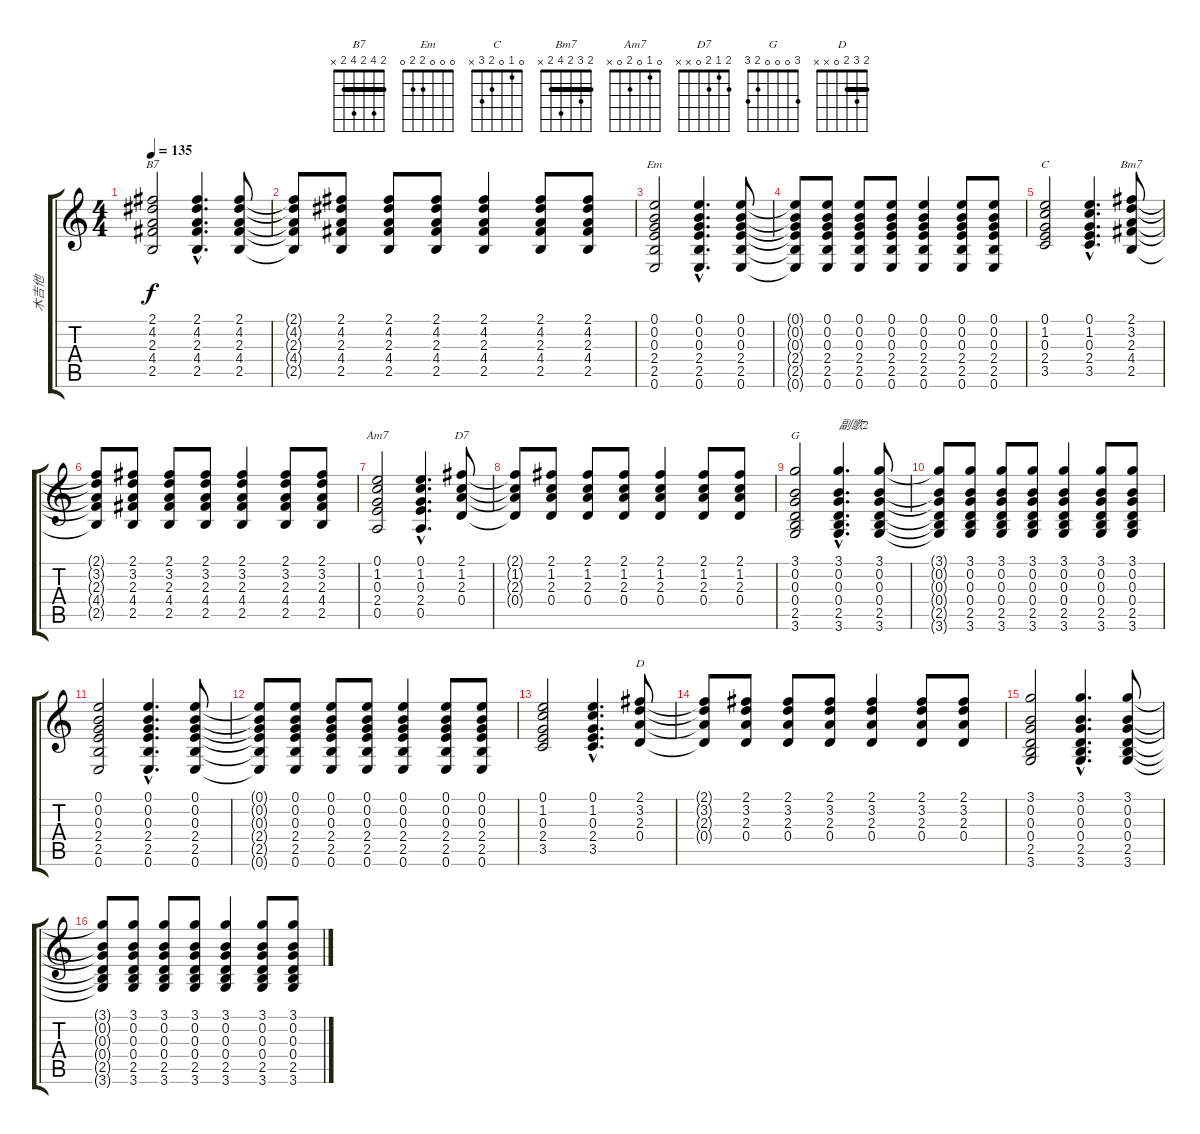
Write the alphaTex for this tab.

\track ("木吉他" "木吉他") {instrument acousticguitarnylon}
\staff {score tabs}
\tuning (E4 B3 G3 D3 A2 E2) {hide}
\chord ("B7" 2 4 2 4 2 x) {barre 2}
\chord ("Em" 0 0 0 2 2 0)
\chord ("C" 0 1 0 2 3 x)
\chord ("Bm7" 2 3 2 4 2 x) {barre 2}
\chord ("Am7" 0 1 0 2 0 x)
\chord ("D7" 2 1 2 0 x x)
\chord ("G" 3 0 0 0 2 3)
\chord ("D" 2 3 2 0 x x) {barre 2}
\ts (4 4)
\tempo 135
\clef g2
\ks c
(2.1 4.2 2.3 4.4 2.5).2{ch "B7" dy f} (2.1{hac} 4.2{hac} 2.3{hac} 4.4{hac} 2.5{hac}).4{d} (2.1 4.2 2.3 4.4 2.5).8 |
(2.1{t} 4.2{t} 2.3{t} 4.4{t} 2.5{t}).8 (2.1 4.2 2.3 4.4 2.5).8 (2.1 4.2 2.3 4.4 2.5).8 (2.1 4.2 2.3 4.4 2.5).8 (2.1 4.2 2.3 4.4 2.5).4 (2.1 4.2 2.3 4.4 2.5).8 (2.1 4.2 2.3 4.4 2.5).8 |
(0.1 0.2 0.3 2.4 2.5 0.6).2{ch "Em"} (0.1{hac} 0.2{hac} 0.3{hac} 2.4{hac} 2.5{hac} 0.6{hac}).4{d} (0.1 0.2 0.3 2.4 2.5 0.6).8 |
(0.1{t} 0.2{t} 0.3{t} 2.4{t} 2.5{t} 0.6{t}).8 (0.1 0.2 0.3 2.4 2.5 0.6).8 (0.1 0.2 0.3 2.4 2.5 0.6).8 (0.1 0.2 0.3 2.4 2.5 0.6).8 (0.1 0.2 0.3 2.4 2.5 0.6).4 (0.1 0.2 0.3 2.4 2.5 0.6).8 (0.1 0.2 0.3 2.4 2.5 0.6).8 |
(0.1 1.2 0.3 2.4 3.5).2{ch "C"} (0.1{hac} 1.2{hac} 0.3{hac} 2.4{hac} 3.5{hac}).4{d} (2.1 3.2 2.3 4.4 2.5).8{ch "Bm7"} |
(2.1{t} 3.2{t} 2.3{t} 4.4{t} 2.5{t}).8 (2.1 3.2 2.3 4.4 2.5).8 (2.1 3.2 2.3 4.4 2.5).8 (2.1 3.2 2.3 4.4 2.5).8 (2.1 3.2 2.3 4.4 2.5).4 (2.1 3.2 2.3 4.4 2.5).8 (2.1 3.2 2.3 4.4 2.5).8 |
(0.1 1.2 0.3 2.4 0.5).2{ch "Am7"} (0.1{hac} 1.2{hac} 0.3{hac} 2.4{hac} 0.5{hac}).4{d} (2.1 1.2 2.3 0.4).8{ch "D7"} |
(2.1{t} 1.2{t} 2.3{t} 0.4{t}).8 (2.1 1.2 2.3 0.4).8 (2.1 1.2 2.3 0.4).8 (2.1 1.2 2.3 0.4).8 (2.1 1.2 2.3 0.4).4 (2.1 1.2 2.3 0.4).8 (2.1 1.2 2.3 0.4).8 |
(3.1 0.2 0.3 0.4 2.5 3.6).2{ch "G"} (3.1{hac} 0.2{hac} 0.3{hac} 0.4{hac} 2.5{hac} 3.6{hac}).4{d txt "副歌2"} (3.1 0.2 0.3 0.4 2.5 3.6).8 |
(3.1{t} 0.2{t} 0.3{t} 0.4{t} 2.5{t} 3.6{t}).8 (3.1 0.2 0.3 0.4 2.5 3.6).8 (3.1 0.2 0.3 0.4 2.5 3.6).8 (3.1 0.2 0.3 0.4 2.5 3.6).8 (3.1 0.2 0.3 0.4 2.5 3.6).4 (3.1 0.2 0.3 0.4 2.5 3.6).8 (3.1 0.2 0.3 0.4 2.5 3.6).8 |
(0.1 0.2 0.3 2.4 2.5 0.6).2 (0.1{hac} 0.2{hac} 0.3{hac} 2.4{hac} 2.5{hac} 0.6{hac}).4{d} (0.1 0.2 0.3 2.4 2.5 0.6).8 |
(0.1{t} 0.2{t} 0.3{t} 2.4{t} 2.5{t} 0.6{t}).8 (0.1 0.2 0.3 2.4 2.5 0.6).8 (0.1 0.2 0.3 2.4 2.5 0.6).8 (0.1 0.2 0.3 2.4 2.5 0.6).8 (0.1 0.2 0.3 2.4 2.5 0.6).4 (0.1 0.2 0.3 2.4 2.5 0.6).8 (0.1 0.2 0.3 2.4 2.5 0.6).8 |
(0.1 1.2 0.3 2.4 3.5).2 (0.1{hac} 1.2{hac} 0.3{hac} 2.4{hac} 3.5{hac}).4{d} (2.1 3.2 2.3 0.4).8{ch "D"} |
(2.1{t} 3.2{t} 2.3{t} 0.4{t}).8 (2.1 3.2 2.3 0.4).8 (2.1 3.2 2.3 0.4).8 (2.1 3.2 2.3 0.4).8 (2.1 3.2 2.3 0.4).4 (2.1 3.2 2.3 0.4).8 (2.1 3.2 2.3 0.4).8 |
(3.1 0.2 0.3 0.4 2.5 3.6).2 (3.1{hac} 0.2{hac} 0.3{hac} 0.4{hac} 2.5{hac} 3.6{hac}).4{d} (3.1 0.2 0.3 0.4 2.5 3.6).8 |
(3.1{t} 0.2{t} 0.3{t} 0.4{t} 2.5{t} 3.6{t}).8 (3.1 0.2 0.3 0.4 2.5 3.6).8 (3.1 0.2 0.3 0.4 2.5 3.6).8 (3.1 0.2 0.3 0.4 2.5 3.6).8 (3.1 0.2 0.3 0.4 2.5 3.6).4 (3.1 0.2 0.3 0.4 2.5 3.6).8 (3.1 0.2 0.3 0.4 2.5 3.6).8
